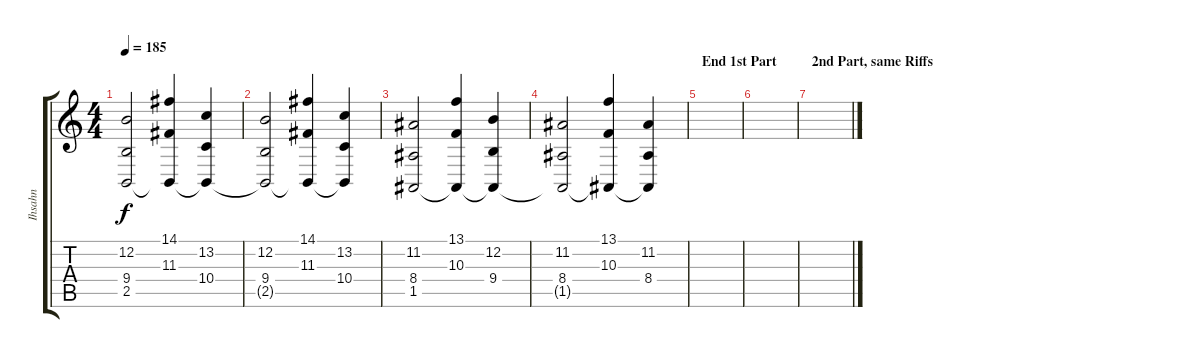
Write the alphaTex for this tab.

\track ("Ihsahn" "Ihsahn") {instrument stringensemble1}
\staff {score tabs}
\tuning (E4 B3 G3 D3 A2 E2) {hide}
\ts (4 4)
\tempo 185
\clef g2
\ks c
(12.2 9.4 2.5).2{dy f} (14.1 11.3 2.5{t}).4 (13.2 10.4 2.5{t}).4 |
(12.2 9.4 2.5{t}).2 (14.1 11.3 2.5{t}).4 (13.2 10.4 2.5{t}).4 |
(11.2 8.4 1.5).2 (13.1 10.3 1.5{t}).4 (12.2 9.4 1.5{t}).4 |
(11.2 8.4 1.5{t}).2 (13.1 10.3 1.5{t}).4 (11.2 8.4 1.5{t}).4 |
\section ("" "End 1st Part")
|
|
\section ("" "2nd Part, same Riffs")
